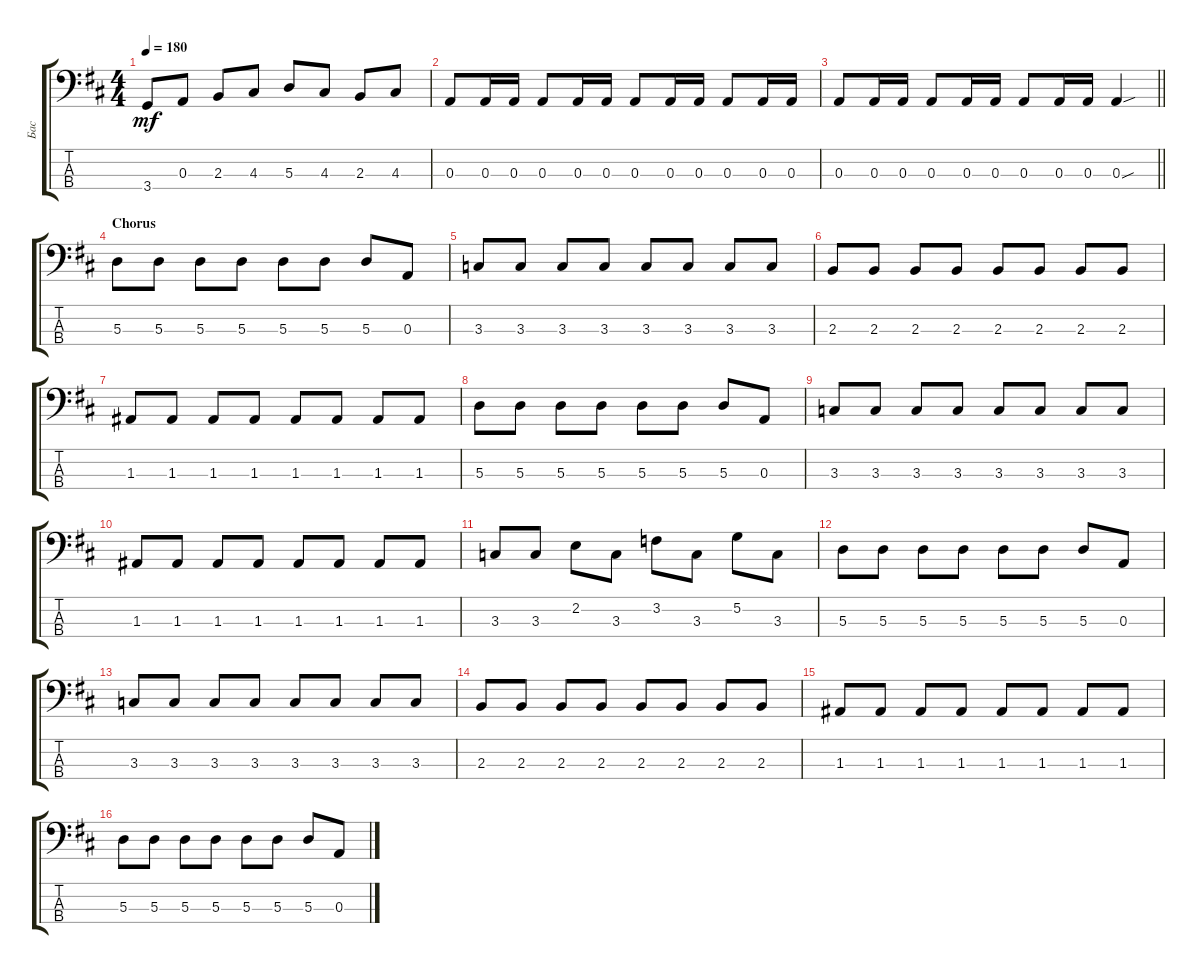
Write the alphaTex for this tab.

\track ("Бас" "Бас") {instrument electricbassfinger}
\staff {score tabs}
\tuning (G2 D2 A1 E1) {hide}
\ts (4 4)
\tempo 180
\clef f4
\ks bminor
3.4.8{dy mf} 0.3.8 2.3.8 4.3.8 5.3.8 4.3.8 2.3.8 4.3.8 |
0.3.8 0.3.16 0.3.16 0.3.8 0.3.16 0.3.16 0.3.8 0.3.16 0.3.16 0.3.8 0.3.16 0.3.16 |
\barLineRight lightlight
0.3.8 0.3.16 0.3.16 0.3.8 0.3.16 0.3.16 0.3.8 0.3.16 0.3.16 0.3{sou}.4 |
\section ("" "Chorus")
5.3.8 5.3.8 5.3.8 5.3.8 5.3.8 5.3.8 5.3.8 0.3.8 |
3.3.8 3.3.8 3.3.8 3.3.8 3.3.8 3.3.8 3.3.8 3.3.8 |
2.3.8 2.3.8 2.3.8 2.3.8 2.3.8 2.3.8 2.3.8 2.3.8 |
1.3.8 1.3.8 1.3.8 1.3.8 1.3.8 1.3.8 1.3.8 1.3.8 |
5.3.8 5.3.8 5.3.8 5.3.8 5.3.8 5.3.8 5.3.8 0.3.8 |
3.3.8 3.3.8 3.3.8 3.3.8 3.3.8 3.3.8 3.3.8 3.3.8 |
1.3.8 1.3.8 1.3.8 1.3.8 1.3.8 1.3.8 1.3.8 1.3.8 |
3.3.8 3.3.8 2.2.8 3.3.8 3.2.8 3.3.8 5.2.8 3.3.8 |
5.3.8 5.3.8 5.3.8 5.3.8 5.3.8 5.3.8 5.3.8 0.3.8 |
3.3.8 3.3.8 3.3.8 3.3.8 3.3.8 3.3.8 3.3.8 3.3.8 |
2.3.8 2.3.8 2.3.8 2.3.8 2.3.8 2.3.8 2.3.8 2.3.8 |
1.3.8 1.3.8 1.3.8 1.3.8 1.3.8 1.3.8 1.3.8 1.3.8 |
5.3.8 5.3.8 5.3.8 5.3.8 5.3.8 5.3.8 5.3.8 0.3.8
